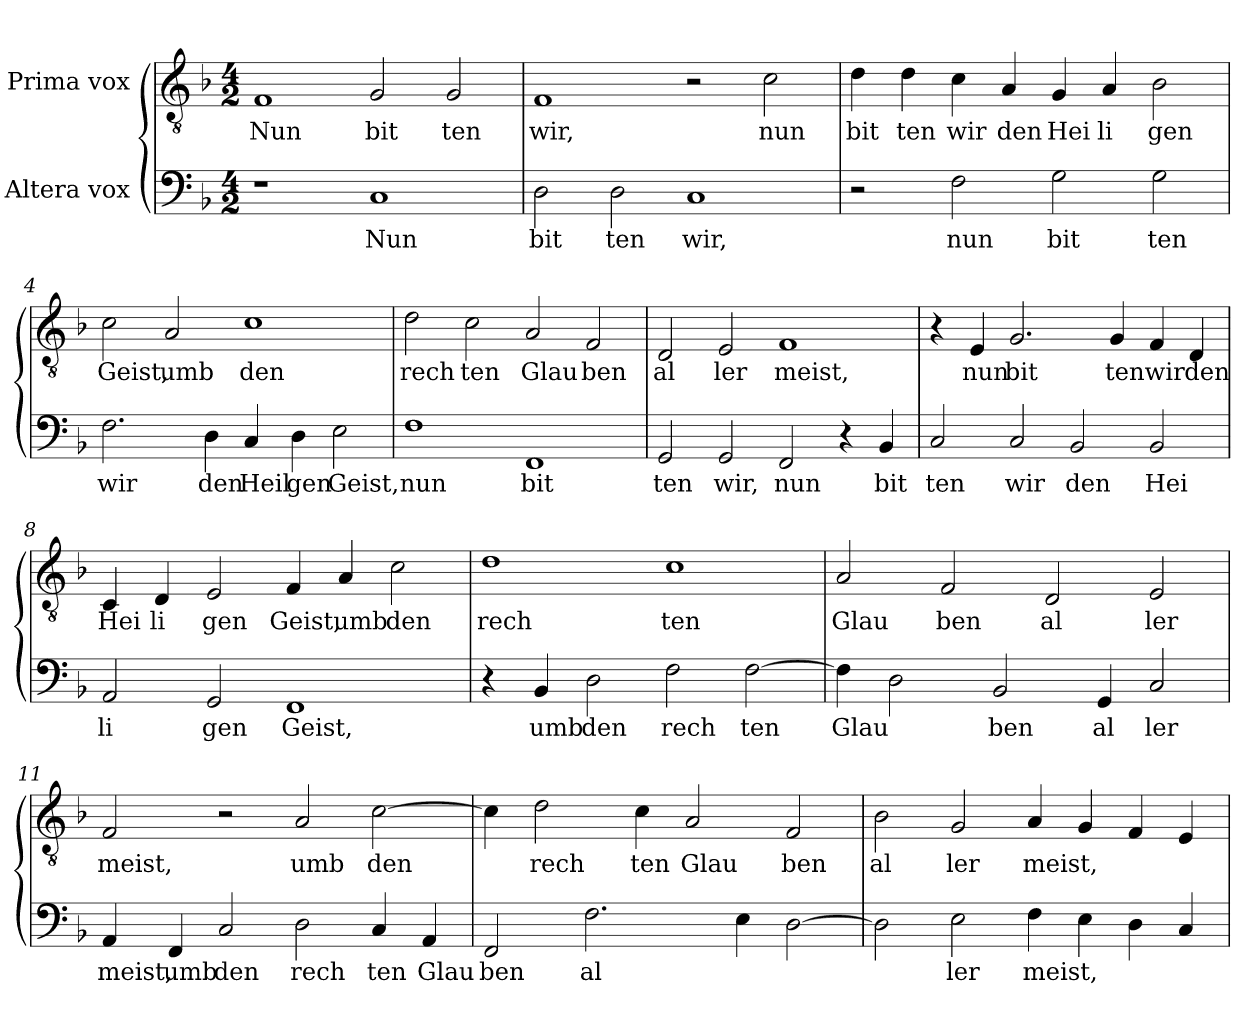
**kern	**text	**kern	**text
*part2	*part2	*part1	*part1
*staff2	*staff2	*staff1	*staff1
*I"Altera vox	*	*I"Prima vox	*
*clefF4	*	*clefGv2	*
*k[b-]	*	*k[b-]	*
*F:	*	*F:	*
*M4/2	*	*M4/2	*
=1	=1	=1	=1
!	!	!	!LO:LY:b
1r	.	1F	Nun
!	!LO:LY:b	!	!LO:LY:b
1C	Nun	2G/	bit
!	!	!	!LO:LY:b
.	.	2G/	ten
=2	=2	=2	=2
!	!LO:LY:b	!	!LO:LY:b
2D\	bit	1F	wir,
!	!LO:LY:b	!	!
2D\	ten	.	.
!	!LO:LY:b	!	!
1C	wir,	2r	.
!	!	!	!LO:LY:b
.	.	2c\	nun
=3	=3	=3	=3
!	!	!	!LO:LY:b
2r	.	4d\	bit
!	!	!	!LO:LY:b
.	.	4d\	ten
!	!LO:LY:b	!	!LO:LY:b
2F\	nun	4c\	wir
!	!	!	!LO:LY:b
.	.	4A/	den
!	!LO:LY:b	!	!LO:LY:b
2G\	bit	4G/	Hei
!	!	!	!LO:LY:b
.	.	4A/	li
!	!LO:LY:b	!	!LO:LY:b
2G\	ten	2B-\	gen
!!LO:LB:g=z
=4	=4	=4	=4
!	!LO:LY:b	!	!LO:LY:b
2.F\	wir	2c\	Geist,
!	!	!	!LO:LY:b
.	.	2A/	umb
!	!LO:LY:b	!	!
4D\	den	.	.
!	!LO:LY:b	!	!LO:LY:b
4C/	Heil	1c	den
!	!LO:LY:b	!	!
4D\	gen	.	.
!	!LO:LY:b	!	!
2E\	Geist,	.	.
=5	=5	=5	=5
!	!LO:LY:b	!	!LO:LY:b
1F	nun	2d>\	rech
!	!	!	!LO:LY:b
.	.	2c\	ten
!	!LO:LY:b	!	!LO:LY:b
1FF	bit	2A/	Glau
!	!	!	!LO:LY:b
.	.	2F/	ben
=6	=6	=6	=6
!	!LO:LY:b	!	!LO:LY:b
2GG/	ten	2D/	al
!	!LO:LY:b	!	!LO:LY:b
2GG/	wir,	2E/	ler
!	!LO:LY:b	!	!LO:LY:b
2FF/	nun	1F	meist,
4r	.	.	.
!	!LO:LY:b	!	!
4BB-/	bit	.	.
=7	=7	=7	=7
!	!LO:LY:b	!	!
2C/	ten	4r	.
!	!	!	!LO:LY:b
.	.	4E/	nun
!	!LO:LY:b	!	!LO:LY:b
2C/	wir	2.G/	bit
!	!LO:LY:b	!	!
2BB-/	den	.	.
!	!	!	!LO:LY:b
.	.	4G/	ten
!	!LO:LY:b	!	!LO:LY:b
2BB-/	Hei	4F/	wir
!	!	!	!LO:LY:b
.	.	4D/	den
!!LO:LB:g=z
=8	=8	=8	=8
!	!LO:LY:b	!	!LO:LY:b
2AA/	li	4C/	Hei
!	!	!	!LO:LY:b
.	.	4D/	li
!	!LO:LY:b	!	!LO:LY:b
2GG/	gen	2E/	gen
!	!LO:LY:b	!	!LO:LY:b
1FF	Geist,	4F/	Geist,
!	!	!	!LO:LY:b
.	.	4A/	umb
!	!	!	!LO:LY:b
.	.	2c\	den
=9	=9	=9	=9
!	!	!	!LO:LY:b
4r	.	1d	rech
!	!LO:LY:b	!	!
4BB-/	umb	.	.
!	!LO:LY:b	!	!
2D\	den	.	.
!	!LO:LY:b	!	!LO:LY:b
2F\	rech	1c	ten
!	!LO:LY:b	!	!
[>2F\	ten	.	.
=10	=10	=10	=10
!	!LO:LY:b	!	!LO:LY:b
4F\]	Glau	2A/	Glau
2D\	.	.	.
!	!	!	!LO:LY:b
.	.	2F/	ben
!	!LO:LY:b	!	!
2BB-/	ben	.	.
!	!	!	!LO:LY:b
.	.	2D/	al
!	!LO:LY:b	!	!
4GG/	al	.	.
!	!LO:LY:b	!	!LO:LY:b
2C/	ler	2E/	ler
=11	=11	=11	=11
!	!LO:LY:b	!	!LO:LY:b
4AA/	meist,	2F/	meist,
!	!LO:LY:b	!	!
4FF/	umb	.	.
!	!LO:LY:b	!	!
2C/	den	2r	.
!	!LO:LY:b	!	!LO:LY:b
2D\	rech	2A/	umb
!	!LO:LY:b	!	!LO:LY:b
4C/	ten	[<2c\	den
!	!LO:LY:b	!	!
4AA/	Glau	.	.
!!LO:LB:g=z
=12	=12	=12	=12
!	!LO:LY:b	!	!
2FF/	ben	4c\]	.
!	!	!	!LO:LY:b
.	.	2d\	rech
!	!LO:LY:b	!	!
2.F\	al	.	.
!	!	!	!LO:LY:b
.	.	4c\	ten
!	!	!	!LO:LY:b
.	.	2A/	Glau
4E\	.	.	.
!	!	!	!LO:LY:b
[>2D\	.	2F/	ben
=13	=13	=13	=13
!	!	!	!LO:LY:b
2D\]	.	2B-\	al
!	!LO:LY:b	!	!LO:LY:b
2E\	ler	2G/	ler
!	!LO:LY:b	!	!LO:LY:b
4F\	meist,	4A/	meist,
4E\	.	4G/	.
4D\	.	4F/	.
4C/	.	4E/	.
=	=	=	=
*-	*-	*-	*-
